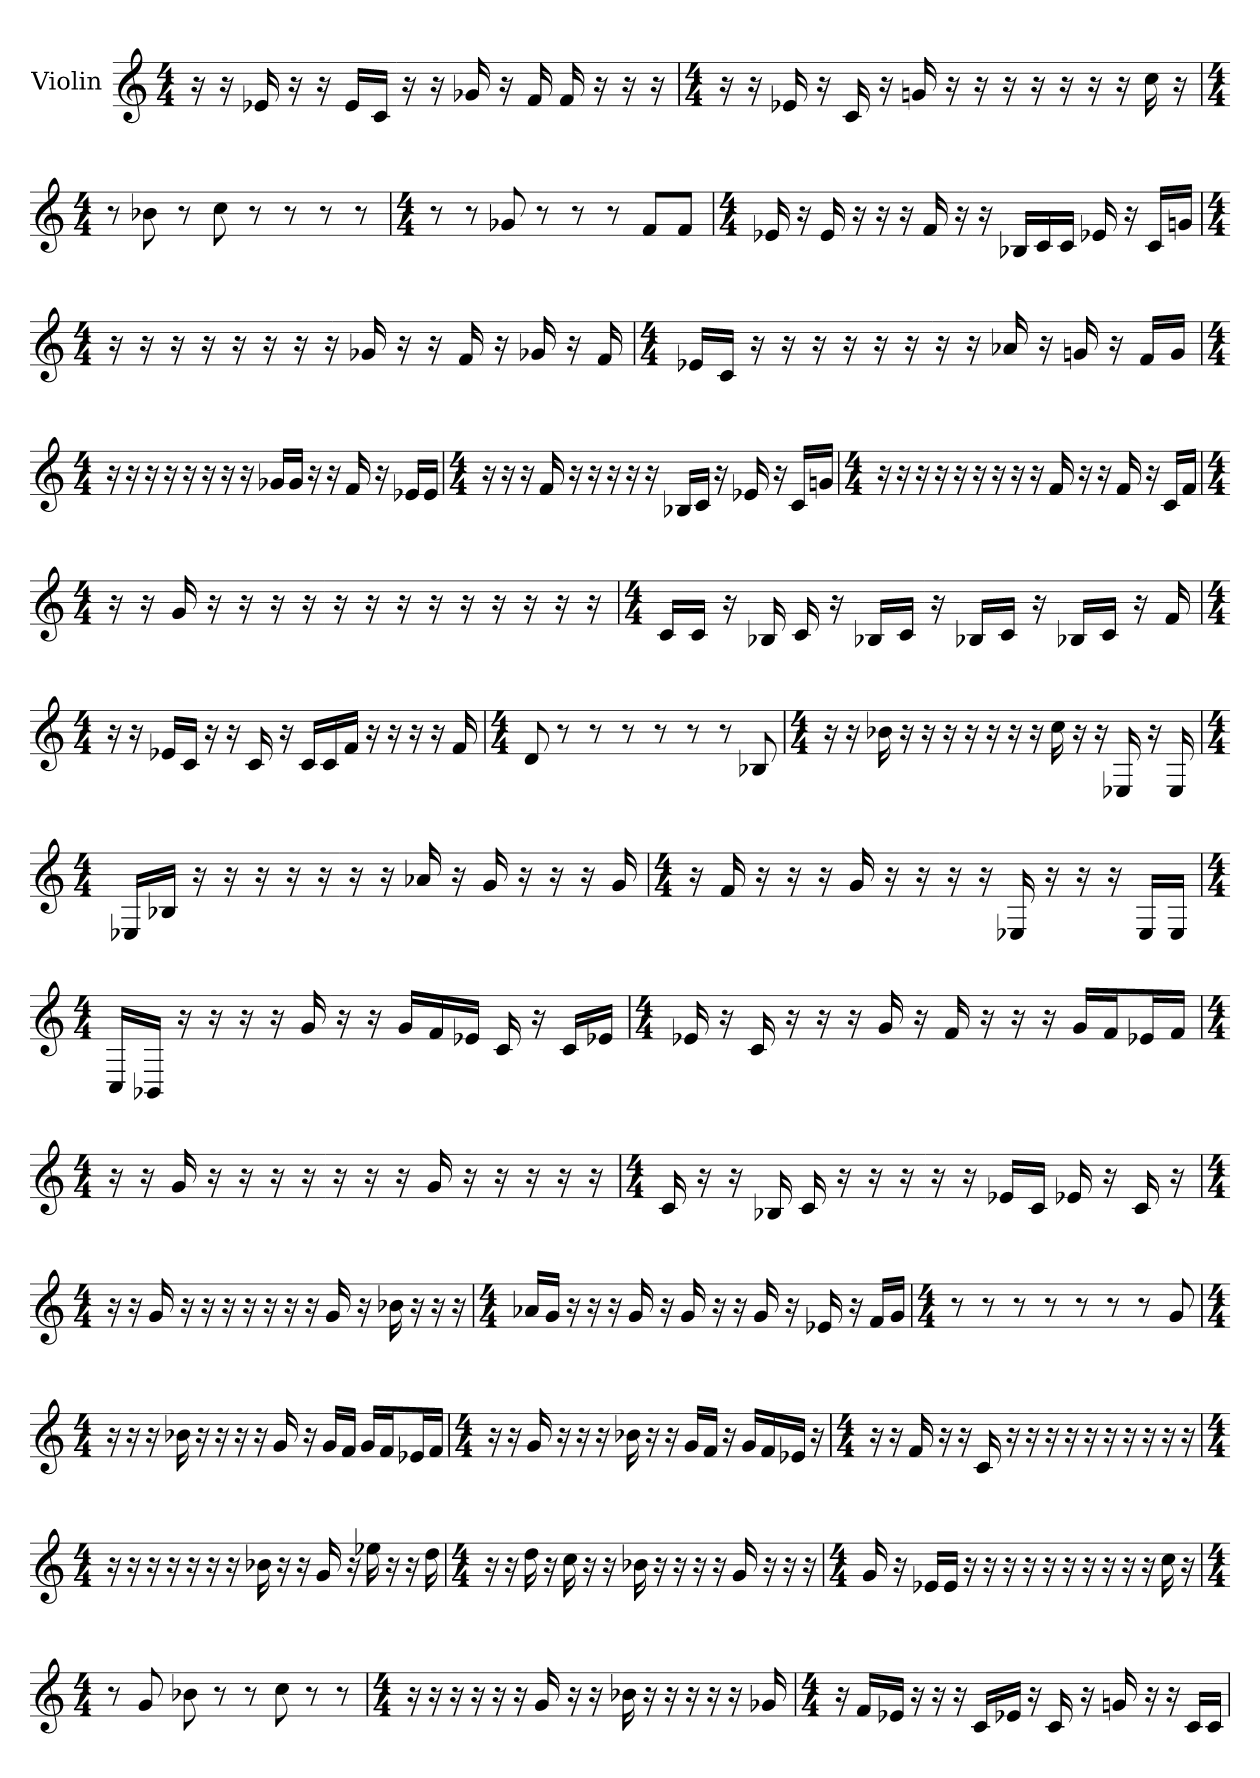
**kern
*part1
*staff1
*I"Violin
*I'Vln
*M4/4
=
16r
16r
16e-X
16r
16r
16e-LL
16cJJ
16r
16r
16g-X
16r
16f
16f
16r
16r
16r
=
*M4/4
16r
16r
16e-X
16r
16c
16r
16gn
16r
16r
16r
16r
16r
16r
16r
16cc
16r
=
*M4/4
8r
8b-X
8r
8cc
8r
8r
8r
8r
=
*M4/4
8r
8r
8g-X
8r
8r
8r
8fL
8fJ
=
*M4/4
16e-X
16r
16e-
16r
16r
16r
16f
16r
16r
16B-XLL
16c
16cJJ
16e-X
16r
16cLL
16gnJJ
=
*M4/4
16r
16r
16r
16r
16r
16r
16r
16r
16g-X
16r
16r
16f
16r
16g-X
16r
16f
=
*M4/4
16e-XLL
16cJJ
16r
16r
16r
16r
16r
16r
16r
16r
16a-X
16r
16gn
16r
16fLL
16gJJ
=
*M4/4
16r
16r
16r
16r
16r
16r
16r
16r
16g-XLL
16g-JJ
16r
16r
16f
16r
16e-XLL
16e-JJ
=
*M4/4
16r
16r
16r
16f
16r
16r
16r
16r
16r
16B-XLL
16cJJ
16r
16e-X
16r
16cLL
16gnJJ
=
*M4/4
16r
16r
16r
16r
16r
16r
16r
16r
16r
16f
16r
16r
16f
16r
16cLL
16fJJ
=
*M4/4
16r
16r
16g
16r
16r
16r
16r
16r
16r
16r
16r
16r
16r
16r
16r
16r
=
*M4/4
16cLL
16cJJ
16r
16B-X
16c
16r
16B-XLL
16cJJ
16r
16B-XLL
16cJJ
16r
16B-XLL
16cJJ
16r
16f
=
*M4/4
16r
16r
16e-XLL
16cJJ
16r
16r
16c
16r
16cLL
16c
16fJJ
16r
16r
16r
16r
16f
=
*M4/4
8d
8r
8r
8r
8r
8r
8r
8B-X
=
*M4/4
16r
16r
16b-X
16r
16r
16r
16r
16r
16r
16r
16cc
16r
16r
16E-X
16r
16E-
=
*M4/4
16E-XLL
16B-XJJ
16r
16r
16r
16r
16r
16r
16r
16a-X
16r
16g
16r
16r
16r
16g
=
*M4/4
16r
16f
16r
16r
16r
16g
16r
16r
16r
16r
16E-X
16r
16r
16r
16E-LL
16E-JJ
=
*M4/4
16CLL
16BB-XJJ
16r
16r
16r
16r
16g
16r
16r
16gLL
16f
16e-XJJ
16c
16r
16cLL
16e-XJJ
=
*M4/4
16e-X
16r
16c
16r
16r
16r
16g
16r
16f
16r
16r
16r
16gLL
16fJ
16e-XL
16fJJ
=
*M4/4
16r
16r
16g
16r
16r
16r
16r
16r
16r
16r
16g
16r
16r
16r
16r
16r
=
*M4/4
16c
16r
16r
16B-X
16c
16r
16r
16r
16r
16r
16e-XLL
16cJJ
16e-X
16r
16c
16r
=
*M4/4
16r
16r
16g
16r
16r
16r
16r
16r
16r
16r
16g
16r
16b-X
16r
16r
16r
=
*M4/4
16a-XLL
16gJJ
16r
16r
16r
16g
16r
16g
16r
16r
16g
16r
16e-X
16r
16fLL
16gJJ
=
*M4/4
8r
8r
8r
8r
8r
8r
8r
8g
=
*M4/4
16r
16r
16r
16b-X
16r
16r
16r
16r
16g
16r
16gLL
16fJJ
16gLL
16fJ
16e-XL
16fJJ
=
*M4/4
16r
16r
16g
16r
16r
16r
16b-X
16r
16r
16gLL
16fJJ
16r
16gLL
16f
16e-XJJ
16r
=
*M4/4
16r
16r
16f
16r
16r
16c
16r
16r
16r
16r
16r
16r
16r
16r
16r
16r
=
*M4/4
16r
16r
16r
16r
16r
16r
16r
16b-X
16r
16r
16g
16r
16ee-X
16r
16r
16dd
=
*M4/4
16r
16r
16dd
16r
16cc
16r
16r
16b-X
16r
16r
16r
16r
16g
16r
16r
16r
=
*M4/4
16g
16r
16e-XLL
16e-JJ
16r
16r
16r
16r
16r
16r
16r
16r
16r
16r
16cc
16r
=
*M4/4
8r
8g
8b-X
8r
8r
8cc
8r
8r
=
*M4/4
16r
16r
16r
16r
16r
16r
16g
16r
16r
16b-X
16r
16r
16r
16r
16r
16g-X
=
*M4/4
16r
16fLL
16e-XJJ
16r
16r
16r
16cLL
16e-XJJ
16r
16c
16r
16gn
16r
16r
16cLL
16cJJ
=
*-
